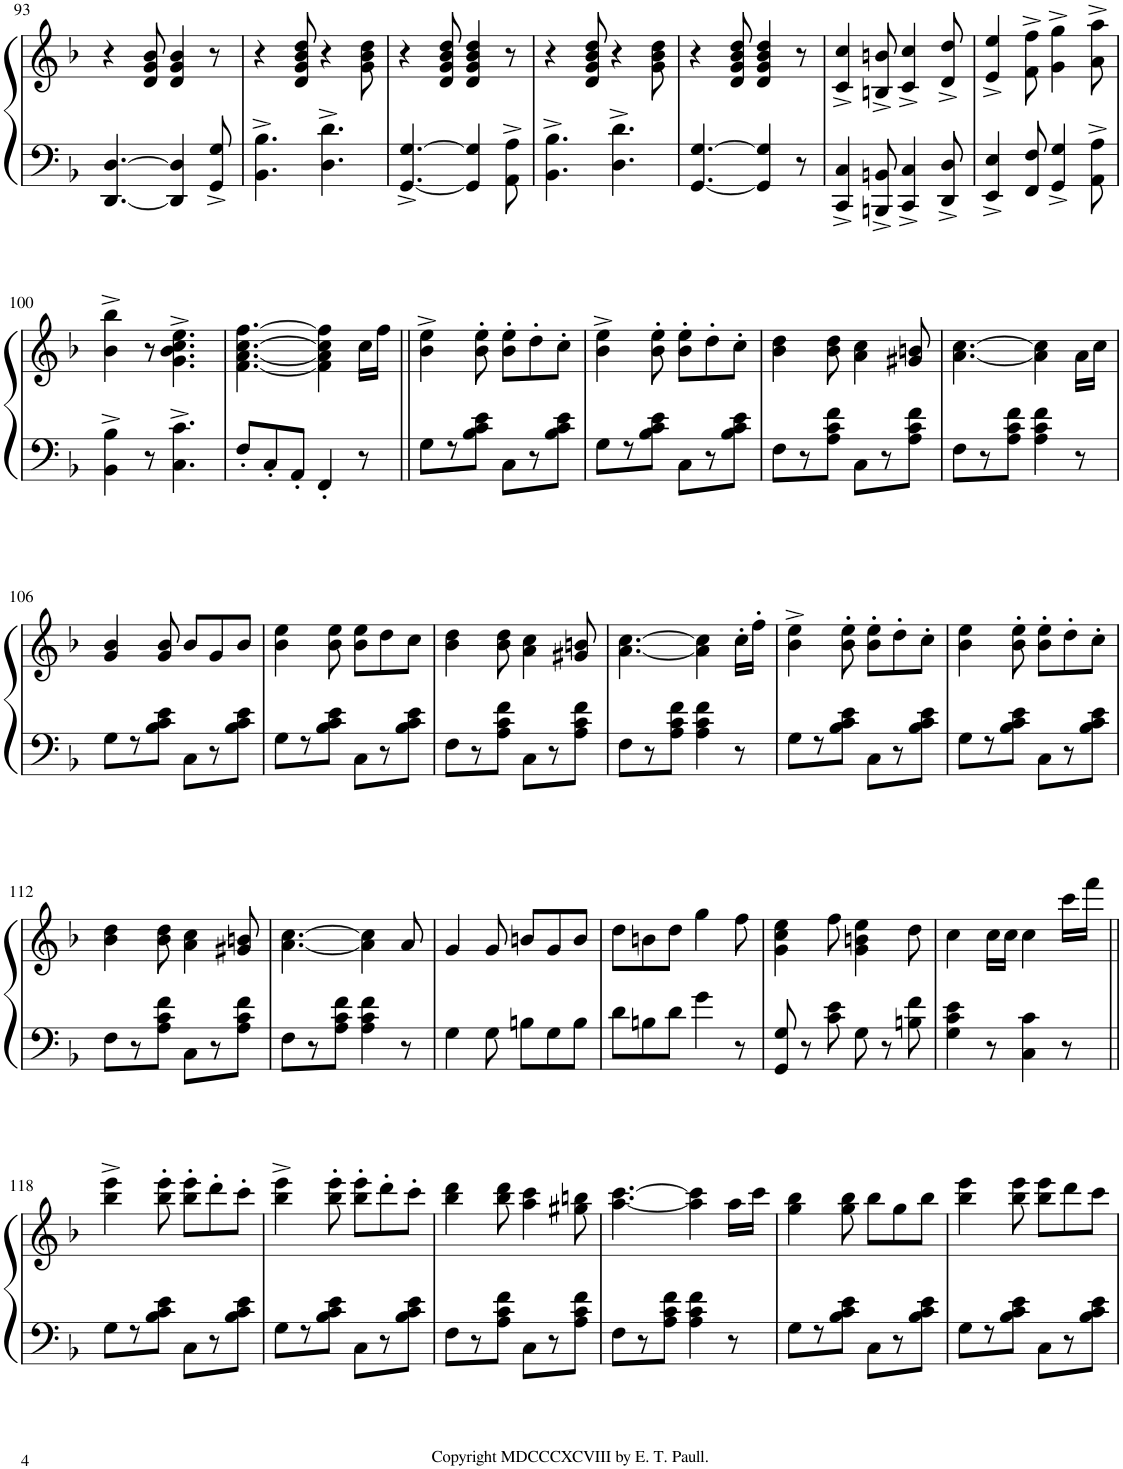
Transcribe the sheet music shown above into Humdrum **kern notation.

**kern	**kern
*part1	*part1
*staff2	*staff1
*I"Piano	*
*I'Pno.	*
!!LO:PB:g=z
*clefF4	*clefG2
*k[b-]	*k[b-]
*M6/8	*M6/8
=93	=93
[4.DD/ [4.D/	4r
.	8d/ 8g/ 8b-/
4DD/] 4D/]	4d/ 4g/ 4b-/
8GG/^ 8G/^	8r
=94	=94
4.BB-\^ 4.B-\^	4r
.	8d/ 8g/ 8b-/ 8dd/
4.D\^ 4.d\^	4r
.	8g\ 8b-\ 8dd\
=95	=95
[4.GG/^ [4.G/^	4r
.	8d/ 8g/ 8b-/ 8dd/
4GG/] 4G/]	4d/ 4g/ 4b-/ 4dd/
8AA\^ 8A\^	8r
=96	=96
4.BB-\^ 4.B-\^	4r
.	8d/ 8g/ 8b-/ 8dd/
4.D\^ 4.d\^	4r
.	8g\ 8b-\ 8dd\
=97	=97
[4.GG/ [4.G/	4r
.	8d/ 8g/ 8b-/ 8dd/
4GG/] 4G/]	4d/ 4g/ 4b-/ 4dd/
8r	8r
=98	=98
4CC/^ 4C/^	4c/^ 4cc/^
8BBBn/^ 8BBn/^	8Bn/^ 8bn/^
4CC/^ 4C/^	4c/^ 4cc/^
8DD/^ 8D/^	8d/^ 8dd/^
=99	=99
4EE/^ 4E/^	4e/^ 4ee/^
8FF/ 8F/	8f\^ 8ff\^
4GG/^ 4G/^	4g\^ 4gg\^
8AA\^ 8A\^	8a\^ 8aa\^
!!LO:LB:g=z
=100	=100
4BB-\^ 4B-\^	4b-\^ 4bb-\^
8r	8r
4.C\^ 4.c\^	4.g\^ 4.b-\^ 4.cc\^ 4.ee\^
=101	=101
8F'/L	[4.f\ [4.a\ [4.cc\ [4.ff\
8C'/	.
8AA'/J	.
4FF'/	4f\] 4a\] 4cc\] 4ff\]
8r	16cc\LL
.	16ff\JJ
=102||	=102||
8G\L	4b-\^ 4ee\^
8r	.
8B-\ 8c\ 8e\J	8b-\' 8ee\'
8C\L	8b-\' 8ee\'L
8r	8dd'\
8B-\ 8c\ 8e\J	8cc'\J
=103	=103
8G\L	4b-\^ 4ee\^
8r	.
8B-\ 8c\ 8e\J	8b-\' 8ee\'
8C\L	8b-\' 8ee\'L
8r	8dd'\
8B-\ 8c\ 8e\J	8cc'\J
=104	=104
8F\L	4b-\ 4dd\
8r	.
8A\ 8c\ 8f\J	8b-\ 8dd\
8C\L	4a\ 4cc\
8r	.
8A\ 8c\ 8f\J	8g#X/ 8bn/
=105	=105
8F\L	[4.a\ [4.cc\
8r	.
8A\ 8c\ 8f\J	.
4A\ 4c\ 4f\	4a\] 4cc\]
8r	16a\LL
.	16cc\JJ
!!LO:LB:g=z
=106	=106
8G\L	4g/ 4b-/
8r	.
8B-\ 8c\ 8e\J	8g/ 8b-/
8C\L	8b-/L
8r	8g/
8B-\ 8c\ 8e\J	8b-/J
=107	=107
8G\L	4b-\ 4ee\
8r	.
8B-\ 8c\ 8e\J	8b-\ 8ee\
8C\L	8b-\ 8ee\L
8r	8dd\
8B-\ 8c\ 8e\J	8cc\J
=108	=108
8F\L	4b-\ 4dd\
8r	.
8A\ 8c\ 8f\J	8b-\ 8dd\
8C\L	4a\ 4cc\
8r	.
8A\ 8c\ 8f\J	8g#X/ 8bn/
=109	=109
8F\L	[4.a\ [4.cc\
8r	.
8A\ 8c\ 8f\J	.
4A\ 4c\ 4f\	4a\] 4cc\]
8r	16cc'\LL
.	16ff'\JJ
=110	=110
8G\L	4b-\^ 4ee\^
8r	.
8B-\ 8c\ 8e\J	8b-\' 8ee\'
8C\L	8b-\' 8ee\'L
8r	8dd'\
8B-\ 8c\ 8e\J	8cc'\J
=111	=111
8G\L	4b-\ 4ee\
8r	.
8B-\ 8c\ 8e\J	8b-\' 8ee\'
8C\L	8b-\' 8ee\'L
8r	8dd'\
8B-\ 8c\ 8e\J	8cc'\J
!!LO:LB:g=z
=112	=112
8F\L	4b-\ 4dd\
8r	.
8A\ 8c\ 8f\J	8b-\ 8dd\
8C\L	4a\ 4cc\
8r	.
8A\ 8c\ 8f\J	8g#X/ 8bn/
=113	=113
8F\L	[4.a\ [4.cc\
8r	.
8A\ 8c\ 8f\J	.
4A\ 4c\ 4f\	4a\] 4cc\]
8r	8a/
=114	=114
4G\	4g/
8G\	8g/
8Bn\L	8bn/L
8G\	8g/
8B\J	8b/J
=115	=115
8d\L	8dd\L
8Bn\	8bn\
8d\J	8dd\J
4g\	4gg\
8r	8ff\
=116	=116
8GG/ 8G/	4g\ 4cc\ 4ee\
8r	.
8c\ 8e\	8ff\
8G\	4g\ 4bn\ 4ee\
8r	.
8Bn\ 8f\	8dd\
=117	=117
4G\ 4c\ 4e\	4cc\
8r	16cc\LL
.	16cc\JJ
4C\ 4c\	4cc\
8r	16ccc\LL
.	16fff\JJ
!!LO:LB:g=z
=118||	=118||
8G\L	4bb-\^ 4eee\^
8r	.
8B-\ 8c\ 8e\J	8bb-\' 8eee\'
8C\L	8bb-\' 8eee\'L
8r	8ddd'\
8B-\ 8c\ 8e\J	8ccc'\J
=119	=119
8G\L	4bb-\^ 4eee\^
8r	.
8B-\ 8c\ 8e\J	8bb-\' 8eee\'
8C\L	8bb-\' 8eee\'L
8r	8ddd'\
8B-\ 8c\ 8e\J	8ccc'\J
=120	=120
8F\L	4bb-\ 4ddd\
8r	.
8A\ 8c\ 8f\J	8bb-\ 8ddd\
8C\L	4aa\ 4ccc\
8r	.
8A\ 8c\ 8f\J	8gg#X\ 8bbn\
=121	=121
8F\L	[4.aa\ [4.ccc\
8r	.
8A\ 8c\ 8f\J	.
4A\ 4c\ 4f\	4aa\] 4ccc\]
8r	16aa\LL
.	16ccc\JJ
=122	=122
8G\L	4gg\ 4bb-\
8r	.
8B-\ 8c\ 8e\J	8gg\ 8bb-\
8C\L	8bb-\L
8r	8gg\
8B-\ 8c\ 8e\J	8bb-\J
=123	=123
8G\L	4bb-\ 4eee\
8r	.
8B-\ 8c\ 8e\J	8bb-\ 8eee\
8C\L	8bb-\ 8eee\L
8r	8ddd\
8B-\ 8c\ 8e\J	8ccc\J
=	=
*-	*-
